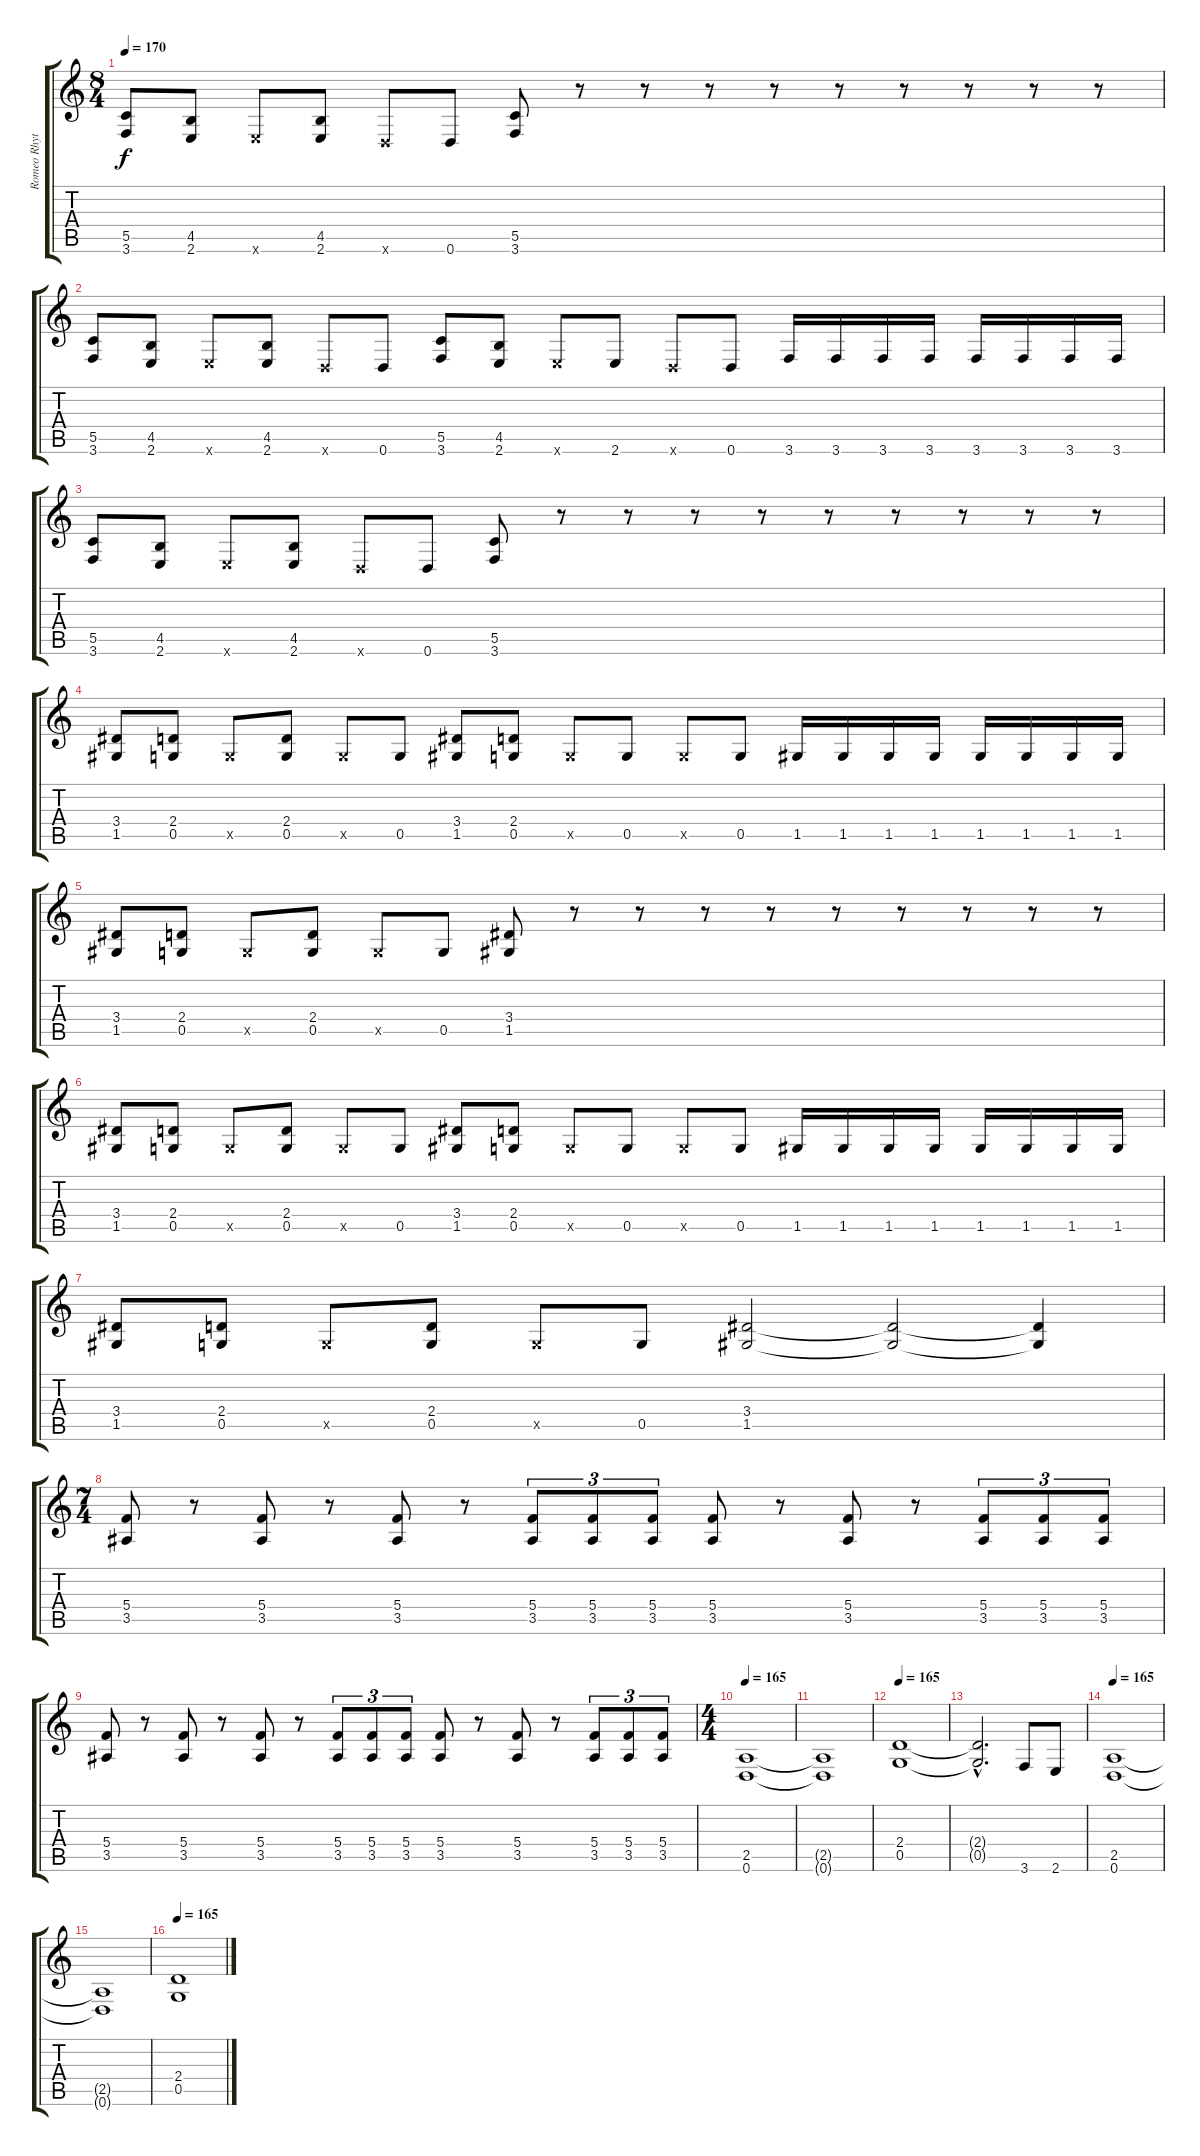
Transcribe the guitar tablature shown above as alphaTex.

\track ("Romeo Rhythim" "Romeo Rhyt") {instrument overdrivenguitar}
\staff {score tabs}
\tuning (D4 A3 F3 C3 G2 D2) {hide}
\ts (8 4)
\tempo 170
\clef g2
\ks c
(5.5 3.6).8{dy f} (4.5 2.6).8 2.6{x}.8 (4.5 2.6).8 0.6{x}.8 0.6.8 (5.5 3.6).8 r.8 r.8 r.8 r.8 r.8 r.8 r.8 r.8 r.8 |
(5.5 3.6).8 (4.5 2.6).8 2.6{x}.8 (4.5 2.6).8 0.6{x}.8 0.6.8 (5.5 3.6).8 (4.5 2.6).8 2.6{x}.8 2.6.8 0.6{x}.8 0.6.8 3.6.16 3.6.16 3.6.16 3.6.16 3.6.16 3.6.16 3.6.16 3.6.16 |
(5.5 3.6).8 (4.5 2.6).8 2.6{x}.8 (4.5 2.6).8 0.6{x}.8 0.6.8 (5.5 3.6).8 r.8 r.8 r.8 r.8 r.8 r.8 r.8 r.8 r.8 |
(3.4 1.5).8 (2.4 0.5).8 0.5{x}.8 (2.4 0.5).8 0.5{x}.8 0.5.8 (3.4 1.5).8 (2.4 0.5).8 0.5{x}.8 0.5.8 0.5{x}.8 0.5.8 1.5.16 1.5.16 1.5.16 1.5.16 1.5.16 1.5.16 1.5.16 1.5.16 |
(3.4 1.5).8 (2.4 0.5).8 0.5{x}.8 (2.4 0.5).8 0.5{x}.8 0.5.8 (3.4 1.5).8 r.8 r.8 r.8 r.8 r.8 r.8 r.8 r.8 r.8 |
(3.4 1.5).8 (2.4 0.5).8 0.5{x}.8 (2.4 0.5).8 0.5{x}.8 0.5.8 (3.4 1.5).8 (2.4 0.5).8 0.5{x}.8 0.5.8 0.5{x}.8 0.5.8 1.5.16 1.5.16 1.5.16 1.5.16 1.5.16 1.5.16 1.5.16 1.5.16 |
(3.4 1.5).8 (2.4 0.5).8 0.5{x}.8 (2.4 0.5).8 0.5{x}.8 0.5.8 (3.4 1.5).2 (3.4{t} 1.5{t}).2 (3.4{t} 1.5{t}).4 |
\ts (7 4)
(5.4 3.5).8{instrument overdrivenguitar} r.8 (5.4 3.5).8 r.8 (5.4 3.5).8 r.8 (5.4 3.5).8{tu (3 2)} (5.4 3.5).8{tu (3 2)} (5.4 3.5).8{tu (3 2)} (5.4 3.5).8 r.8 (5.4 3.5).8 r.8 (5.4 3.5).8{tu (3 2)} (5.4 3.5).8{tu (3 2)} (5.4 3.5).8{tu (3 2)} |
(5.4 3.5).8{instrument overdrivenguitar} r.8 (5.4 3.5).8 r.8 (5.4 3.5).8 r.8 (5.4 3.5).8{tu (3 2)} (5.4 3.5).8{tu (3 2)} (5.4 3.5).8{tu (3 2)} (5.4 3.5).8 r.8 (5.4 3.5).8 r.8 (5.4 3.5).8{tu (3 2)} (5.4 3.5).8{tu (3 2)} (5.4 3.5).8{tu (3 2)} |
\ts (4 4)
\tempo 165
(2.5 0.6).1 |
(2.5{t} 0.6{t}).1 |
\tempo 165
(2.4 0.5).1 |
(2.4{hac t} 0.5{hac t}).2{d} 3.6.8 2.6.8 |
\tempo 165
(2.5 0.6).1 |
(2.5{t} 0.6{t}).1 |
\tempo 165
(2.4 0.5).1
